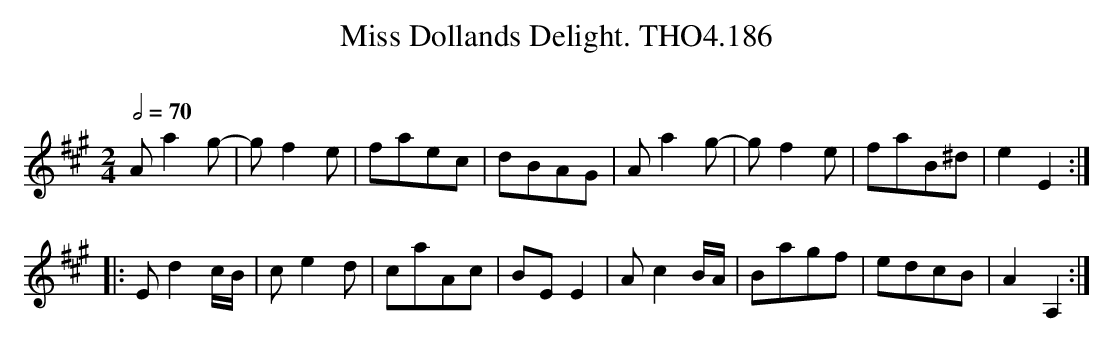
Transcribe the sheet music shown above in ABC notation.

X:1
T:Miss Dollands Delight. THO4.186
O:
M:2/4
L:1/8
Q:1/2=70
K:A
A a2 g-|g f2 e|faec|dBAG|A a2 g-|g f2 e|faB^d|e2E2:|
|:E d2 c/B/|c e2 d|caAc|BE E2|A c2 B/A/|Bagf|edcB|A2A,2:|
